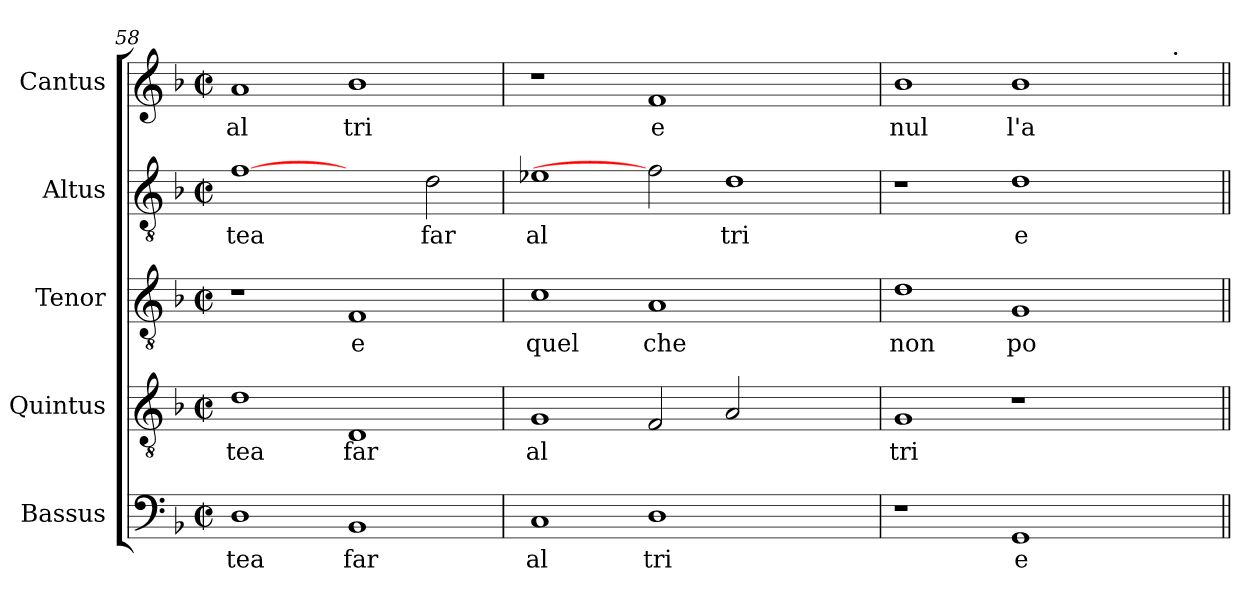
**kern	**text	**kern	**text	**kern	**text	**kern	**text	**kern	**text
*part5	*part5	*part4	*part4	*part3	*part3	*part2	*part2	*part1	*part1
*staff5	*staff5	*staff4	*staff4	*staff3	*staff3	*staff2	*staff2	*staff1	*staff1
*I"Bassus	*	*I"Quintus	*	*I"Tenor	*	*I"Altus	*	*I"Cantus	*
!!LO:PB:g=z
*clefF4	*	*clefGv2	*	*clefGv2	*	*clefGv2	*	*clefG2	*
*k[b-]	*	*k[b-]	*	*k[b-]	*	*k[b-]	*	*k[b-]	*
*F:	*	*F:	*	*F:	*	*F:	*	*F:	*
*M2/2	*	*M2/2	*	*M2/2	*	*M2/2	*	*M2/2	*
*met(c|)	*	*met(c|)	*	*met(c|)	*	*met(c|)	*	*met(c|)	*
=58	=58	=58	=58	=58	=58	=58	=58	=58	=58
!	!LO:LY:b	!	!LO:LY:b	!	!	!	!LO:LY:b:cj	!	!LO:LY:b:cj
1D	tea	1d	tea	1r	.	[1f	tea	1a	al
!	!LO:LY:b	!	!LO:LY:b	!	!LO:LY:b	!	!	!	!LO:LY:b:cj
1BB-	far	1D	far	1F	e	2ryy	.	1b-	tri
!	!	!	!	!	!	!	!LO:LY:b:cj	!	!
.	.	.	.	.	.	2d\	far	.	.
=59	=59	=59	=59	=59	=59	=59	=59	=59	=59
!	!LO:LY:b	!	!LO:LY:b	!	!LO:LY:b	!	!LO:LY:b:cj	!	!
1C	al	1G	al	1c	quel	1e-X	al	1r	.
!	!LO:LY:b	!	!LO:LY:b	!	!LO:LY:b	!	!	!	!LO:LY:b:cj
1D	tri	2F/	.	1A	che	2f]	.	1f	e
!	!	!	!LO:LY:b	!	!	!	!LO:LY:b:cj	!	!
.	.	2A/	.	.	.	1d	tri	.	.
2ryy	.	2ryy	.	2ryy	.	.	.	2ryy	.
=60	=60	=60	=60	=60	=60	=60	=60	=60	=60
!	!	!	!LO:LY:b	!	!LO:LY:b	!	!	!	!LO:LY:b:cj
*	*	*	*	*	*	*	*	*^	*
1r	.	1G	tri	1d	non	1r	.	1b-	1ryy	nul
!	!LO:LY:b	!	!	!	!LO:LY:b	!	!LO:LY:b:cj	!	!	!LO:LY:b:cj
1GG	e	1r	.	1G	po	1d	e	1b-	2ryy	l'a
.	.	.	.	.	.	.	.	.	4ryy	.
.	.	.	.	.	.	.	.	.	16ryy	.
.	.	.	.	.	.	.	.	.	64ryy	.
!	!	!	!	!	!	!	!	!	!LO:TX:a:t=.	!
.	.	.	.	.	.	.	.	.	8ryy	.
.	.	.	.	.	.	.	.	.	32.ryy	.
*	*	*	*	*	*	*	*	*v	*v	*
=||	=||	=||	=||	=||	=||	=||	=||	=||	=||
*-	*-	*-	*-	*-	*-	*-	*-	*-	*-
